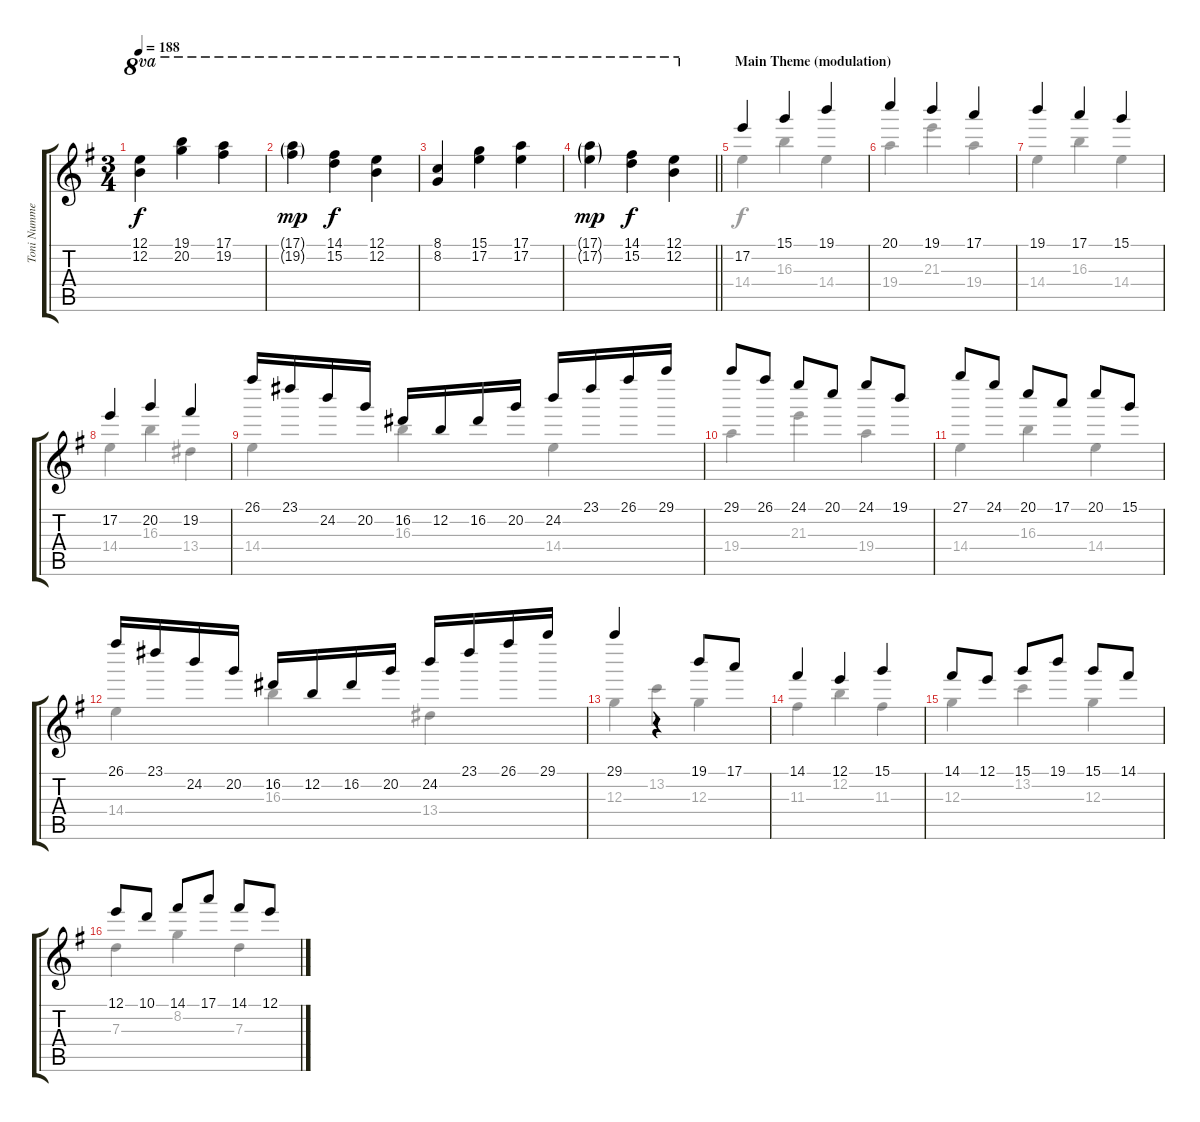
\track ("Toni Nummelin (piano)" "Toni Numme") {instrument acousticgrandpiano}
\staff {score tabs}
\tuning (E5 B4 G4 D4 A3 E3) {hide}
\voice
\ts (3 4)
\tempo 188
\clef g2
\ks eminor
(12.1 12.2).4{ot 8va dy f} (19.1 20.2).4{ot 8va} (17.1 19.2).4{ot 8va} |
(17.1{g} 19.2{g}).4{ot 8va dy mp} (14.1 15.2).4{ot 8va dy f} (12.1 12.2).4{ot 8va} |
(8.1 8.2).4{ot 8va} (15.1 17.2).4{ot 8va} (17.1 17.2).4{ot 8va} |
\barLineRight lightlight
(17.1{g} 17.2{g}).4{ot 8va dy mp} (14.1 15.2).4{ot 8va dy f} (12.1 12.2).4{ot 8va} |
\section ("" "Main Theme (modulation)")
17.2.4 15.1.4 19.1.4 |
20.1.4 19.1.4 17.1.4 |
19.1.4 17.1.4 15.1.4 |
17.2.4 20.2.4 19.2.4 |
26.1.16 23.1.16 24.2.16 20.2.16 16.2.16 12.2.16 16.2.16 20.2.16 24.2.16 23.1.16 26.1.16 29.1.16 |
29.1.8 26.1.8 24.1.8 20.1.8 24.1.8 19.1.8 |
27.1.8 24.1.8 20.1.8 17.1.8 20.1.8 15.1.8 |
26.1.16 23.1.16 24.2.16 20.2.16 16.2.16 12.2.16 16.2.16 20.2.16 24.2.16 23.1.16 26.1.16 29.1.16 |
29.1.4 r.4 19.1.8 17.1.8 |
14.1.4 12.1.4 15.1.4 |
14.1.8 12.1.8 15.1.8 19.1.8 15.1.8 14.1.8 |
12.1.8 10.1.8 14.1.8 17.1.8 14.1.8 12.1.8
\voice
\clef g2
\ottava regular
\simile none
\ks eminor
|
|
|
\barLineRight lightlight
|
14.4.4 16.3.4 14.4.4 |
19.4.4 21.3.4 19.4.4 |
14.4.4 16.3.4 14.4.4 |
14.4.4 16.3.4 13.4.4 |
14.4.4 16.3.4 14.4.4 |
19.4.4 21.3.4 19.4.4 |
14.4.4 16.3.4 14.4.4 |
14.4.4 16.3.4 13.4.4 |
12.3.4 13.2.4 12.3.4 |
11.3.4 12.2.4 11.3.4 |
12.3.4 13.2.4 12.3.4 |
7.3.4 8.2.4 7.3.4
